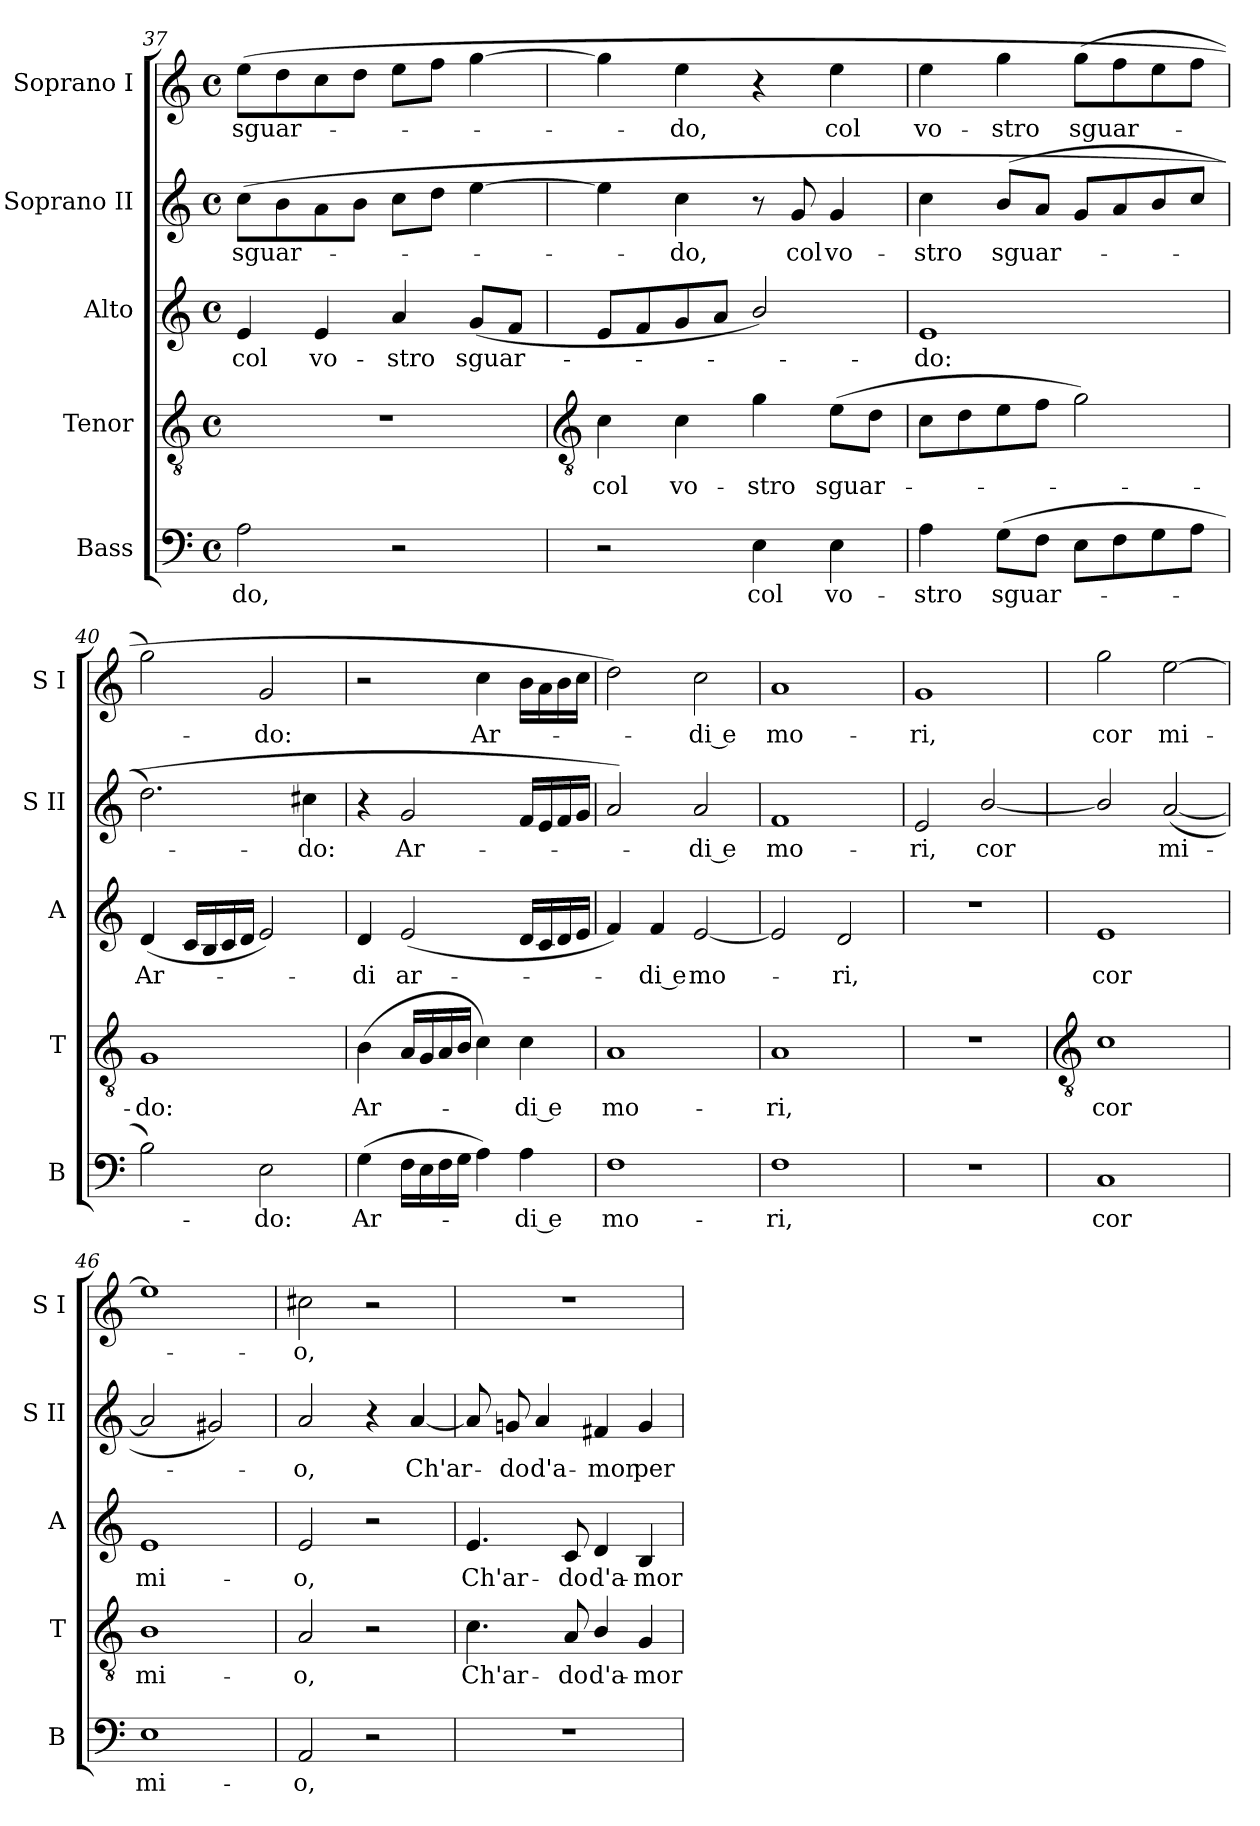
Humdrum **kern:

**kern	**text	**kern	**text	**kern	**text	**kern	**text	**kern	**text
*part5	*part5	*part4	*part4	*part3	*part3	*part2	*part2	*part1	*part1
*staff5	*staff5	*staff4	*staff4	*staff3	*staff3	*staff2	*staff2	*staff1	*staff1
*I"Bass	*	*I"Tenor	*	*I"Alto	*	*I"Soprano II	*	*I"Soprano I	*
*I'B	*	*I'T	*	*I'A	*	*I'S II	*	*I'S I	*
*clefF4	*	*clefGv2	*	*clefG2	*	*clefG2	*	*clefG2	*
*k[]	*	*k[]	*	*k[]	*	*k[]	*	*k[]	*
*C:	*	*C:	*	*C:	*	*C:	*	*C:	*
*M4/4	*	*M4/4	*	*M4/4	*	*M4/4	*	*M4/4	*
*met(c)	*	*met(c)	*	*met(c)	*	*met(c)	*	*met(c)	*
=37	=37	=37	=37	=37	=37	=37	=37	=37	=37
!	!LO:LY:b	!	!	!	!LO:LY:b	!	!LO:LY:b	!	!LO:LY:b
2A	do,	1r	.	4e	col	(<8ccL	sguar-	(>8eeL	sguar-
.	.	.	.	.	.	8b	.	8dd	.
!	!	!	!	!	!LO:LY:b	!	!	!	!
.	.	.	.	4e	vo-	8a	.	8cc	.
.	.	.	.	.	.	8bJ	.	8ddJ	.
!	!	!	!	!	!LO:LY:b	!	!	!	!
2r	.	.	.	4a	-stro	8ccL	.	8eeL	.
.	.	.	.	.	.	8ddJ	.	8ffJ	.
!	!	!	!	!	!LO:LY:b	!	!	!	!
.	.	.	.	(<8gL	sguar-	[4ee	.	[4gg	.
.	.	.	.	8fJ	.	.	.	.	.
!!LO:LB:g=z
=38	=38	=38	=38	=38	=38	=38	=38	=38	=38
*	*	*clefGv2	*	*	*	*	*	*	*
!	!	!	!LO:LY:b	!	!	!	!	!	!
2r	.	4c	col	8eL	.	4ee]	.	4gg]	.
.	.	.	.	8f	.	.	.	.	.
!	!	!	!LO:LY:b	!	!	!	!LO:LY:b	!	!LO:LY:b
.	.	4c	vo-	8g	.	4cc	do,	4ee	do,
.	.	.	.	8aJ	.	.	.	.	.
!	!LO:LY:b	!	!LO:LY:b	!	!	!	!	!	!
4E	col	4g	-stro	2b/)	.	8r	.	4r	.
!	!	!	!	!	!	!	!LO:LY:b	!	!
.	.	.	.	.	.	8g	col	.	.
!	!LO:LY:b	!	!LO:LY:b	!	!	!	!LO:LY:b	!	!LO:LY:b
4E	vo-	(>8eL	sguar-	.	.	4g	vo-	4ee	col
.	.	8dJ	.	.	.	.	.	.	.
=39	=39	=39	=39	=39	=39	=39	=39	=39	=39
!	!LO:LY:b	!	!	!	!LO:LY:b	!	!LO:LY:b	!	!LO:LY:b
4A	-stro	8cL	.	1e	do:	4cc	-stro	4ee	vo-
.	.	8d	.	.	.	.	.	.	.
!	!LO:LY:b	!	!	!	!	!	!LO:LY:b	!	!LO:LY:b
(>8GL	sguar-	8e	.	.	.	(<8bL	sguar-	4gg	-stro
8FJ	.	8fJ	.	.	.	8aJ	.	.	.
!	!	!	!	!	!	!	!	!	!LO:LY:b
8EL	.	2g)	.	.	.	8gL	.	(>8ggL	sguar-
8F	.	.	.	.	.	8a	.	8ff	.
8G	.	.	.	.	.	8b	.	8ee	.
8AJ	.	.	.	.	.	8ccJ	.	8ffJ	.
=40	=40	=40	=40	=40	=40	=40	=40	=40	=40
!	!	!	!LO:LY:b	!	!LO:LY:b	!	!	!	!
2B)	.	1G	do:	(<4d	Ar-	2.dd)	.	2gg)	.
.	.	.	.	16cLL	.	.	.	.	.
.	.	.	.	16B	.	.	.	.	.
.	.	.	.	16c	.	.	.	.	.
.	.	.	.	16dJJ	.	.	.	.	.
!	!LO:LY:b	!	!	!	!	!	!	!	!LO:LY:b
2E	do:	.	.	2e)	.	.	.	2g	do:
!	!	!	!	!	!	!	!LO:LY:b	!	!
.	.	.	.	.	.	4cc#X	do:	.	.
=41	=41	=41	=41	=41	=41	=41	=41	=41	=41
!	!LO:LY:b	!	!LO:LY:b	!	!LO:LY:b	!	!	!	!
(>4G	Ar-	(>4B	Ar-	4d	di	4r	.	2r	.
!	!	!	!	!	!LO:LY:b	!	!LO:LY:b	!	!
16FLL	.	16ALL	.	(<2e	ar-	2g	Ar-	.	.
16E	.	16G	.	.	.	.	.	.	.
16F	.	16A	.	.	.	.	.	.	.
16GJJ	.	16BJJ	.	.	.	.	.	.	.
!	!	!	!	!	!	!	!	!	!LO:LY:b
4A)	.	4c)	.	.	.	.	.	4cc	Ar-
!	!LO:LY:b	!	!LO:LY:b	!	!	!	!	!	!
4A	di e	4c	di e	16dLL	.	16fLL	.	16bLL	.
.	.	.	.	16c	.	16e	.	16a	.
.	.	.	.	16d	.	16f	.	16b	.
.	.	.	.	16eJJ	.	16gJJ	.	16ccJJ	.
=42	=42	=42	=42	=42	=42	=42	=42	=42	=42
!	!LO:LY:b	!	!LO:LY:b	!	!	!	!	!	!
1F	mo-	1A	mo-	4f)	.	2a)	.	2dd)	.
!	!	!	!	!	!LO:LY:b	!	!	!	!
.	.	.	.	4f	di e	.	.	.	.
!	!	!	!	!	!LO:LY:b	!	!LO:LY:b	!	!LO:LY:b
.	.	.	.	[2e	mo-	2a	di e	2cc	di e
=43	=43	=43	=43	=43	=43	=43	=43	=43	=43
!	!LO:LY:b	!	!LO:LY:b	!	!	!	!LO:LY:b	!	!LO:LY:b
1F	-ri,	1A	-ri,	2e]	.	1f	mo-	1a	mo-
!	!	!	!	!	!LO:LY:b	!	!	!	!
.	.	.	.	2d	ri,	.	.	.	.
=44	=44	=44	=44	=44	=44	=44	=44	=44	=44
!	!	!	!	!	!	!	!LO:LY:b	!	!LO:LY:b
1r	.	1r	.	1r	.	2e	-ri,	1g	-ri,
!	!	!	!	!	!	!	!LO:LY:b	!	!
.	.	.	.	.	.	[2b/	cor	.	.
!!LO:LB:g=z
=45	=45	=45	=45	=45	=45	=45	=45	=45	=45
*	*	*clefGv2	*	*	*	*	*	*	*
!	!LO:LY:b	!	!LO:LY:b	!	!LO:LY:b	!	!	!	!LO:LY:b
1C	cor	1c	cor	1e	cor	2b/]	.	2gg	cor
!	!	!	!	!	!	!	!LO:LY:b	!	!LO:LY:b
.	.	.	.	.	.	(<[2a	mi-	[2ee	mi-
=46	=46	=46	=46	=46	=46	=46	=46	=46	=46
!	!LO:LY:b	!	!LO:LY:b	!	!LO:LY:b	!	!	!	!
1E	mi-	1B	mi-	1e	mi-	2a]	.	1ee]	.
.	.	.	.	.	.	2g#X)	.	.	.
=47	=47	=47	=47	=47	=47	=47	=47	=47	=47
!	!LO:LY:b	!	!LO:LY:b	!	!LO:LY:b	!	!LO:LY:b	!	!LO:LY:b
2AA	-o,	2A	-o,	2e	-o,	2a	o,	2cc#X	o,
2r	.	2r	.	2r	.	4r	.	2r	.
!	!	!	!	!	!	!	!LO:LY:b	!	!
.	.	.	.	.	.	[4a	Ch'ar-	.	.
=48	=48	=48	=48	=48	=48	=48	=48	=48	=48
!	!	!	!LO:LY:b	!	!LO:LY:b	!	!	!	!
1r	.	4.c	Ch'ar-	4.e	Ch'ar-	8a]	.	1r	.
!	!	!	!	!	!	!	!LO:LY:b	!	!
.	.	.	.	.	.	8gn	do	.	.
!	!	!	!	!	!	!	!LO:LY:b	!	!
.	.	.	.	.	.	4a	d'a-	.	.
!	!	!	!LO:LY:b	!	!LO:LY:b	!	!	!	!
.	.	8A	-do	8c	-do	.	.	.	.
!	!	!	!LO:LY:b	!	!LO:LY:b	!	!LO:LY:b	!	!
.	.	4B/	d'a-	4d	d'a-	4f#X	-mor	.	.
!	!	!	!LO:LY:b	!	!LO:LY:b	!	!LO:LY:b	!	!
.	.	4G	-mor	4B	-mor	4g	per	.	.
=	=	=	=	=	=	=	=	=	=
*-	*-	*-	*-	*-	*-	*-	*-	*-	*-
